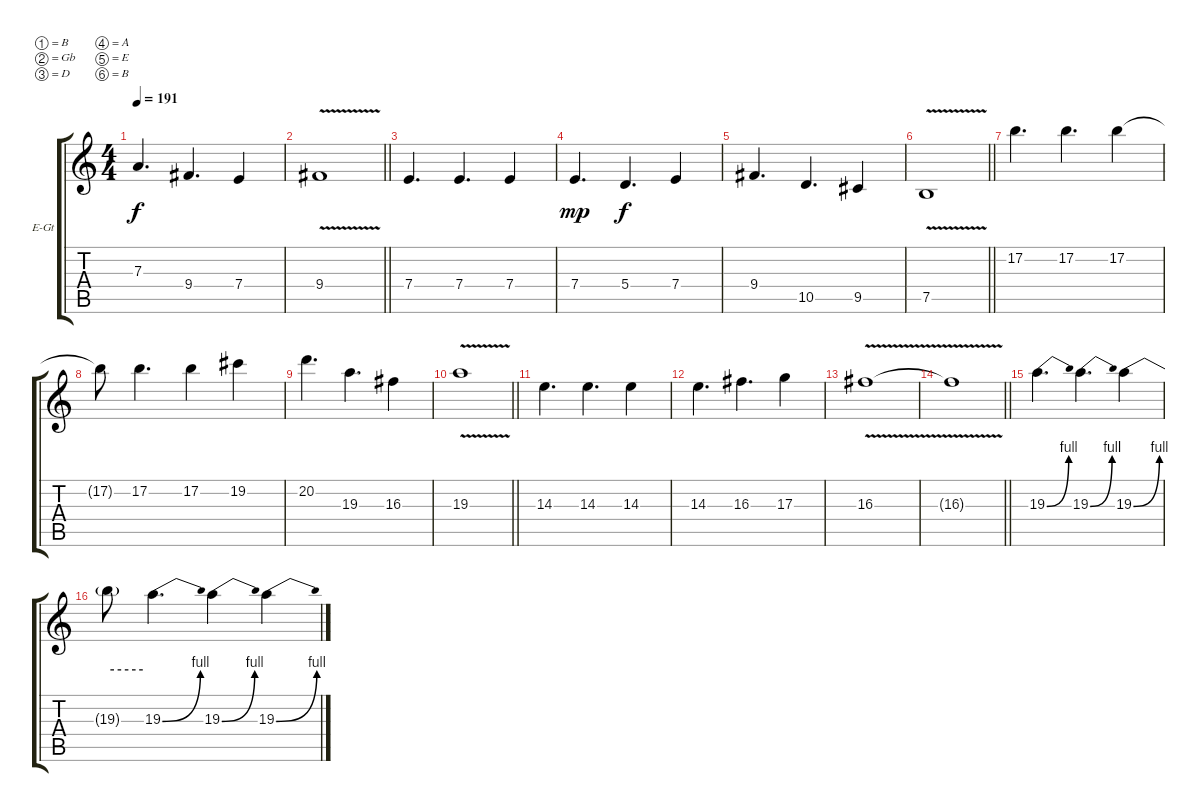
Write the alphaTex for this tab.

\bracketExtendMode groupsimilarinstruments
\firstSystemTrackNameOrientation horizontal
\otherSystemsTrackNameOrientation horizontal
\track ("Guitar Lead " "E-Gt") {instrument distortionguitar}
\staff {score tabs}
\tuning (B3 Gb3 D3 A2 E2 B1)
\ts (4 4)
\tempo 191
\clef g2
\ks c
7.3.4{d dy f} 9.4.4{d} 7.4.4 |
\barLineRight lightlight
9.4{v}.1 |
7.4.4{d} 7.4.4{d} 7.4.4 |
7.4.4{d dy mp} 5.4.4{d dy f} 7.4.4 |
9.4.4{d} 10.5.4{d} 9.5.4 |
\barLineRight lightlight
7.5{v}.1 |
\section ("" "")
17.2.4{d} 17.2.4{d} 17.2.4 |
17.2{t}.8 17.2.4{d} 17.2.4 19.2.4 |
20.2.4{d} 19.3.4{d} 16.3.4 |
\barLineRight lightlight
19.3{v}.1 |
14.3.4{d} 14.3.4{d} 14.3.4 |
14.3.4{d} 16.3.4{d} 17.3.4 |
16.3{v}.1 |
\barLineRight lightlight
16.3{v t}.1 |
\section ("" "")
19.3{be (bend 0 0 60 4)}.4{d} 19.3{be (bend 0 0 60 4)}.4{d} 19.3{be (bend 0 0 60 4)}.4 |
19.3{be (hold 0 4 60 4) t}.8 19.3{be (bend 0 0 60 4)}.4{d} 19.3{be (bend 0 0 60 4)}.4 19.3{be (bend 0 0 60 4)}.4
